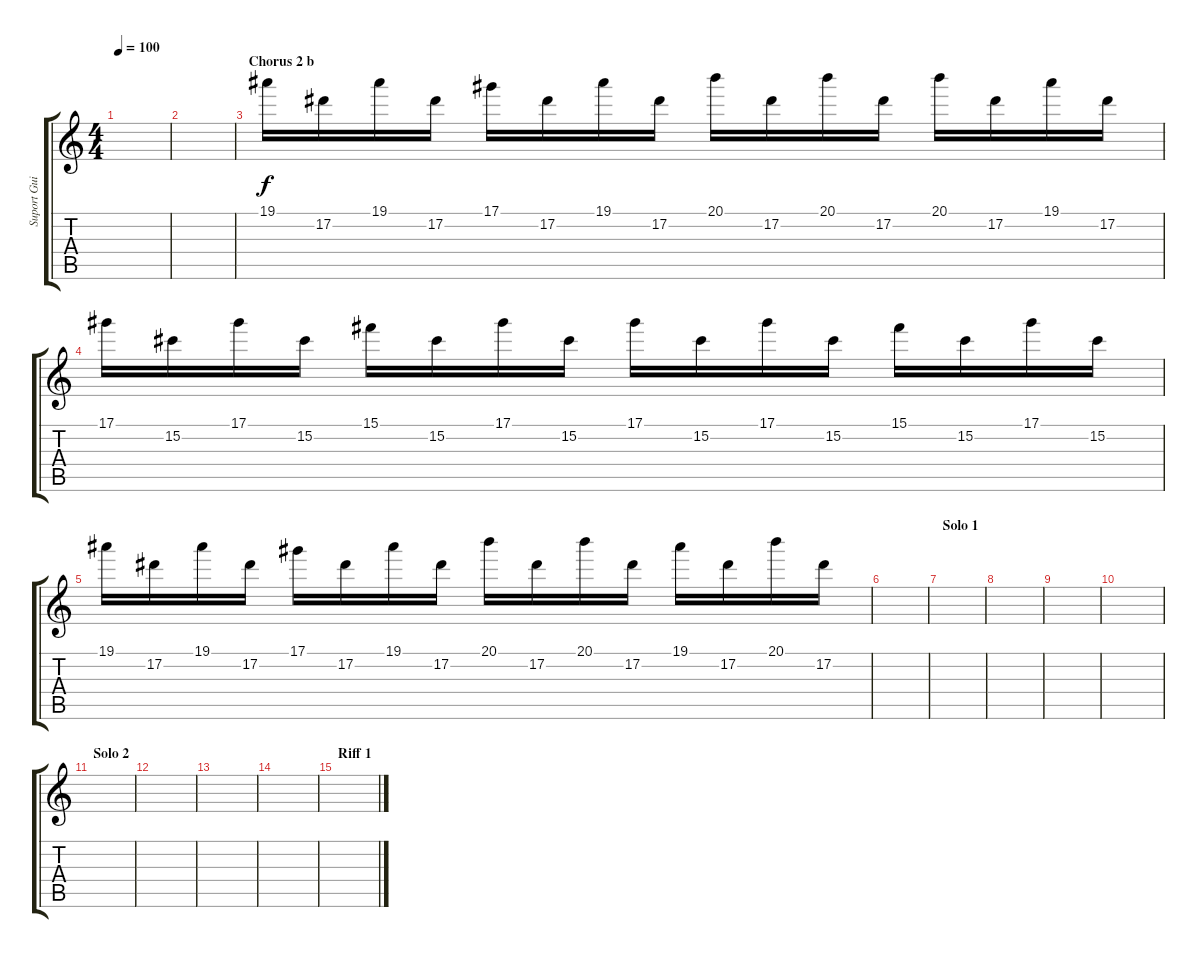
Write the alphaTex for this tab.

\track ("Suport Guitar 2" "Suport Gui") {instrument distortionguitar}
\staff {score tabs}
\tuning (Eb4 Bb3 Gb3 Db3 Ab2 Eb2) {hide}
\ts (4 4)
\tempo 100
\clef g2
\ks c
|
|
\section ("" "Chorus 2 b")
19.1.16{volume 10 instrument distortionguitar} 17.2.16 19.1.16 17.2.16 17.1.16 17.2.16 19.1.16 17.2.16 20.1.16 17.2.16 20.1.16 17.2.16 20.1.16 17.2.16 19.1.16 17.2.16 |
17.1.16 15.2.16 17.1.16 15.2.16 15.1.16 15.2.16 17.1.16 15.2.16 17.1.16 15.2.16 17.1.16 15.2.16 15.1.16 15.2.16 17.1.16 15.2.16 |
19.1.16 17.2.16 19.1.16 17.2.16 17.1.16 17.2.16 19.1.16 17.2.16 20.1.16 17.2.16 20.1.16 17.2.16 19.1.16 17.2.16 20.1.16 17.2.16 |
|
\section ("" "Solo 1")
|
|
|
|
\section ("" "Solo 2")
|
|
|
|
\section ("" "Riff 1")
